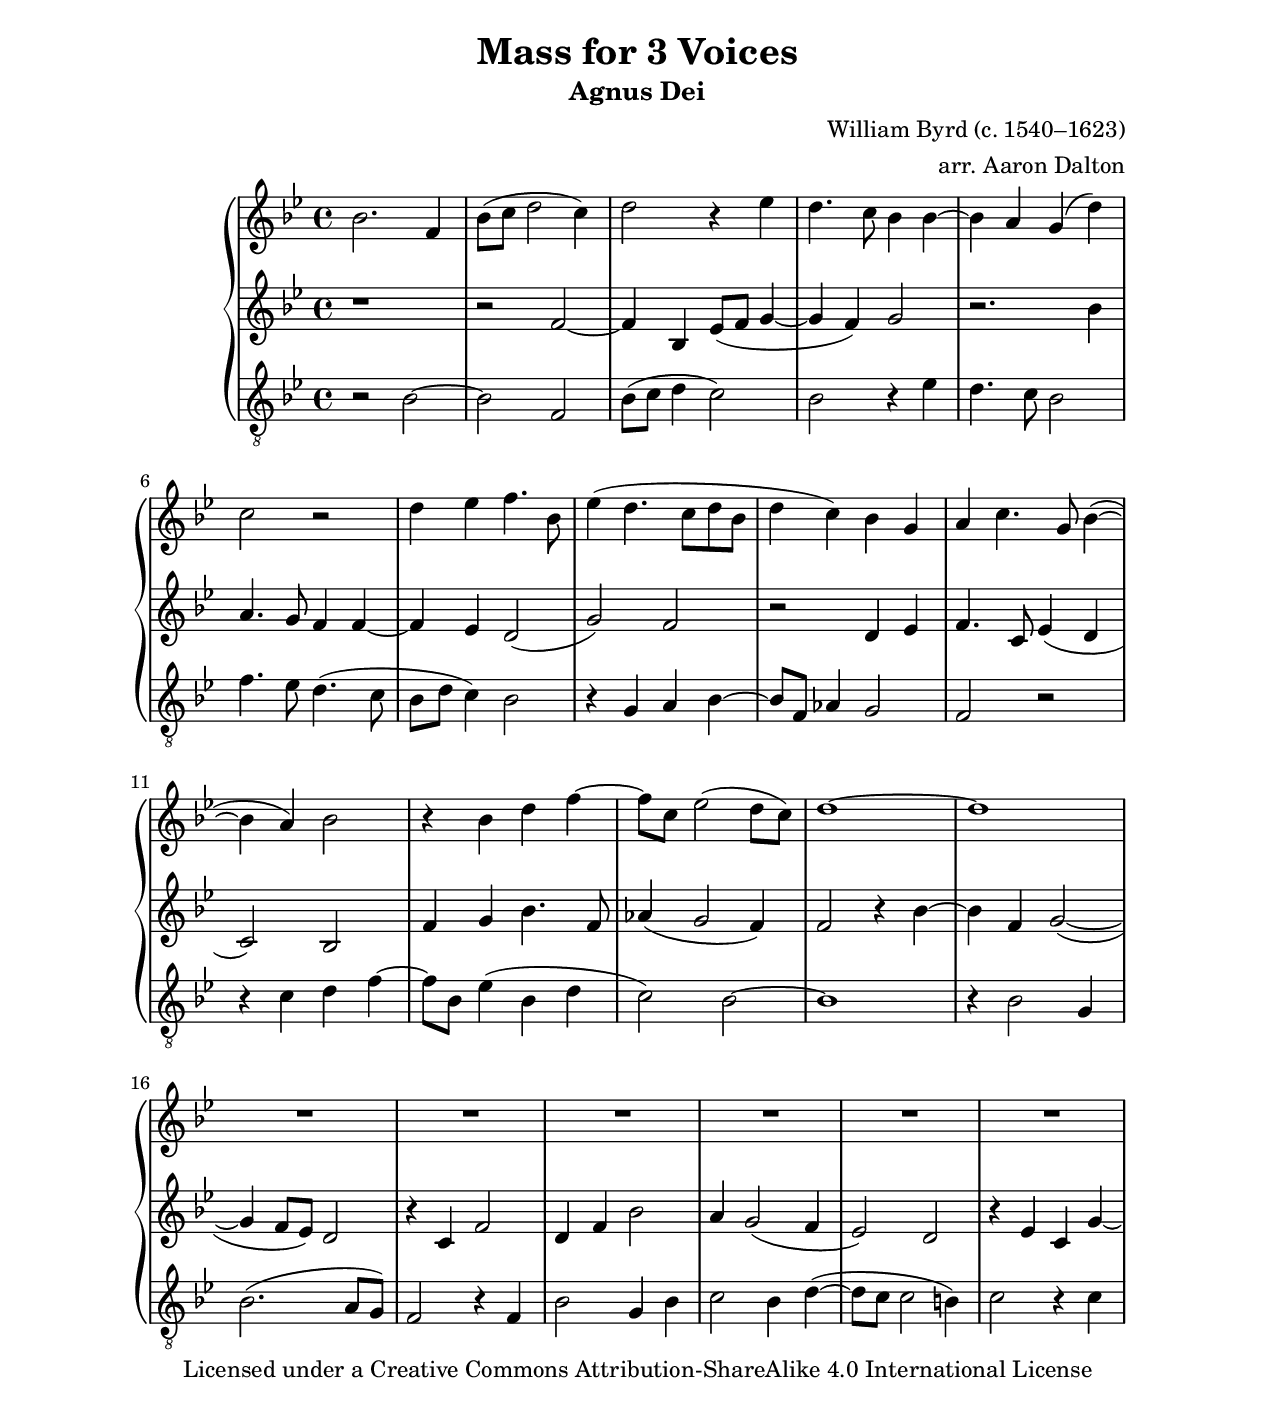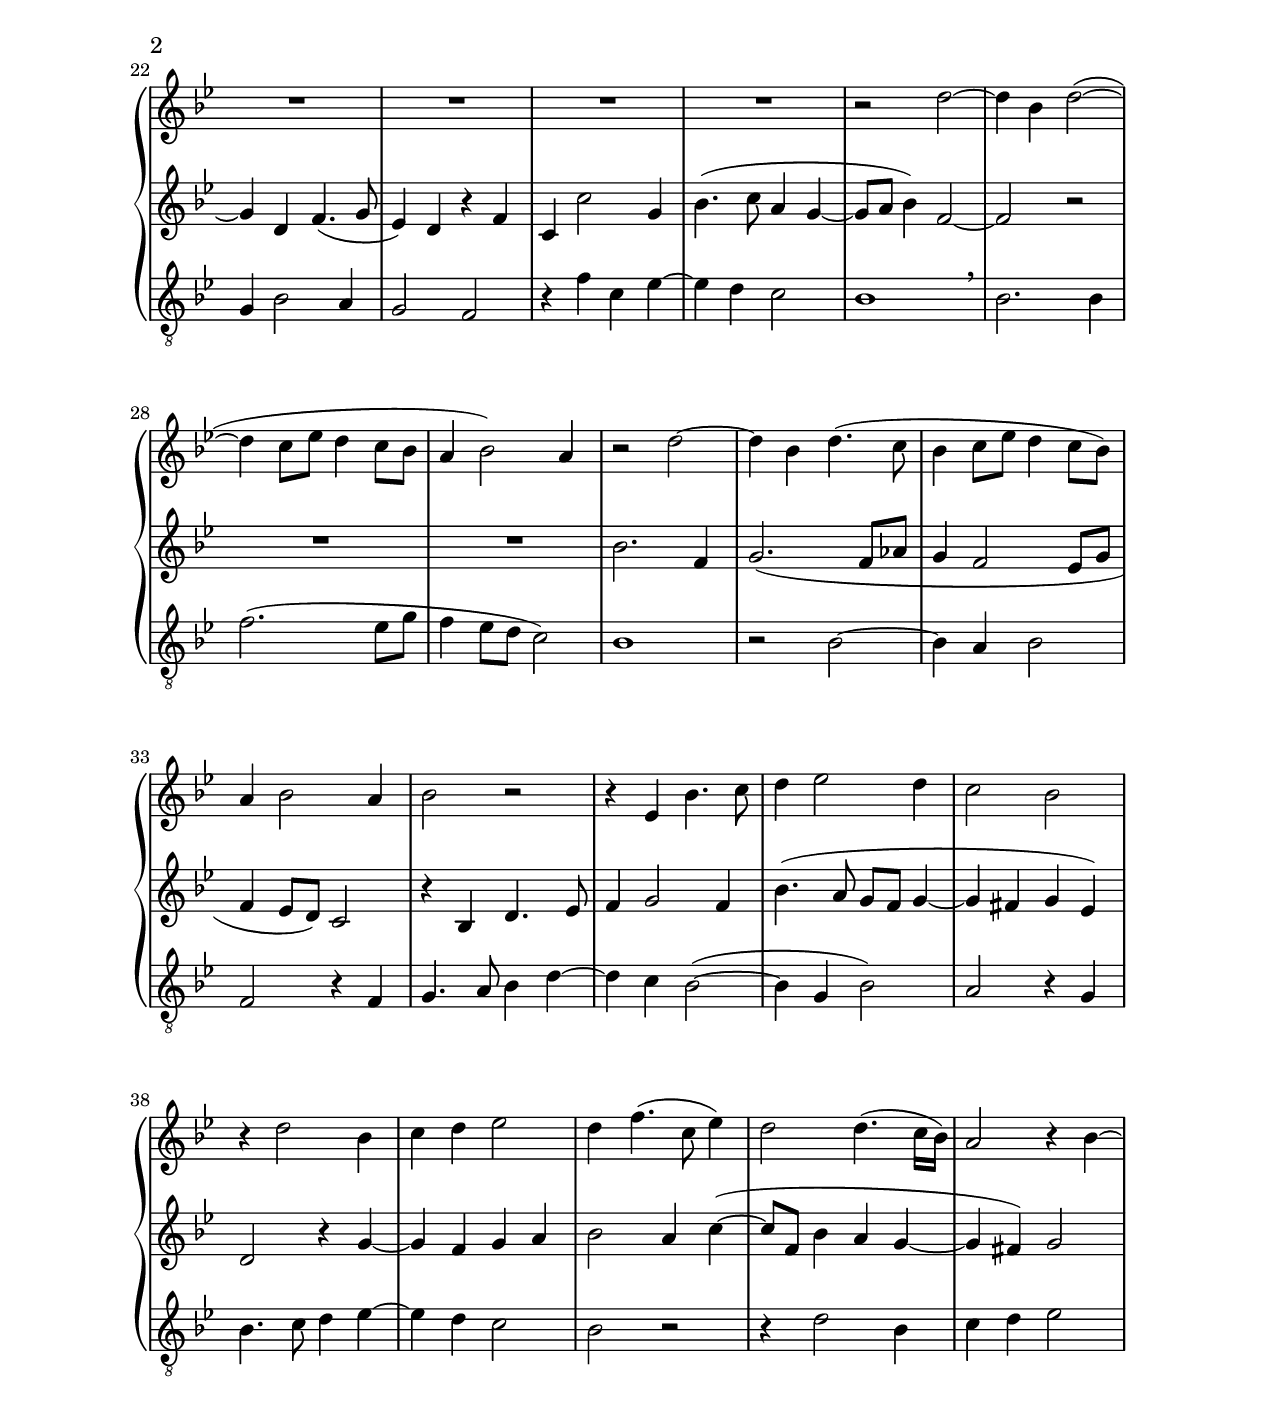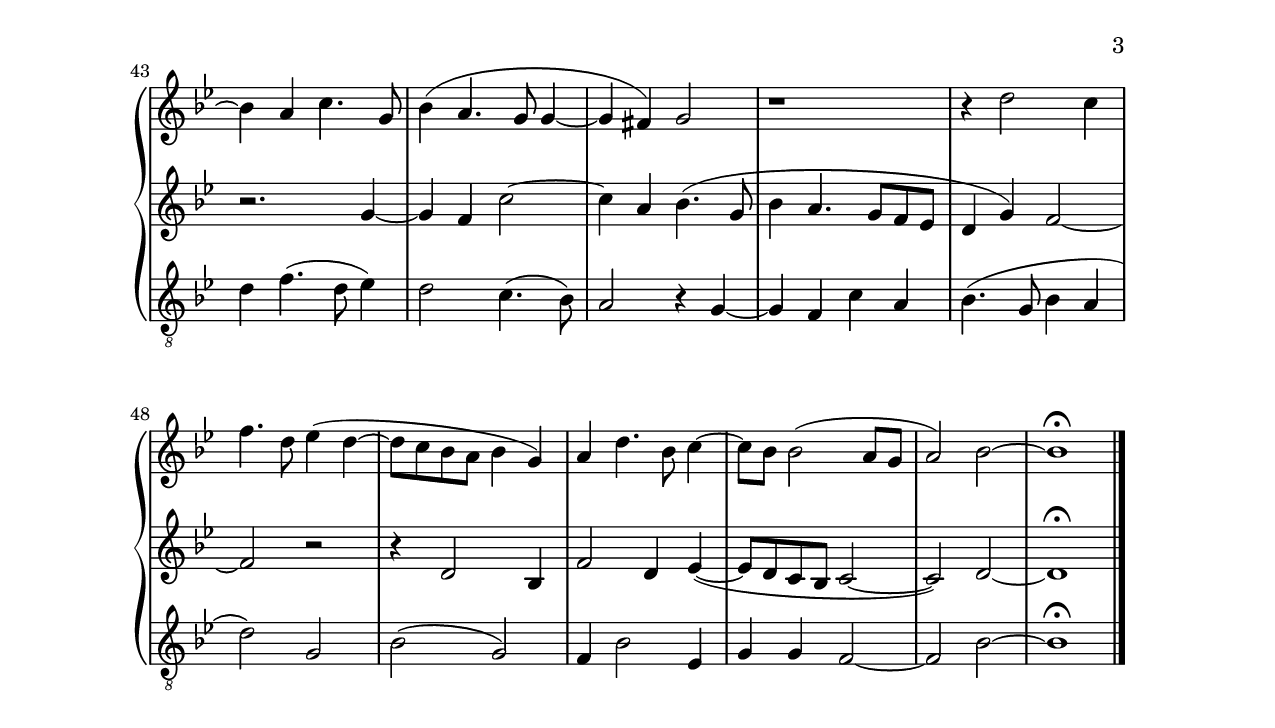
\version "2.18.2"

oneNotes = \transpose c f \relative c' {
    \time 4/4
    \key f \major
    f2. c4 | f8( g a2 g4) | a2 r4 bes | a4. g8 f4 f~ | f e d( a') | g2 r | a4 bes c4. f,8 | bes4( a4. g8 a f | a4 g) 
    f d | e g4. d8 f4~( | f e) f2 | r4 f a c4~ | c8 g bes2( a8 g) |
    a1~ | a1 | R1*10 | r2 a2~ | a4 f4 a2~( | a4 g8 bes  
    a4 g8 f | e4 f2) e4 | r2 a2~ | a4 f4 a4.( g8 | f4 g8 bes 
    a4 g8 f) | e4 f2 e4 | f2 r2 | r4 bes,4 f'4. g8 | a4 bes2 a4 |
    g2 f | r4 a2 f4 | g a bes2 | a4 c4.( g8 bes4) |
    a2 a4.( g16 f) | e2 r4 f4~ | f e g4. d8 | f4( e4. d8 d4~ | 
    d4 cis) d2 | r1 | r4 a'2 g4 | c4. a8 bes4( a4~ | 
    a8 g8 f e f4 d) | e a4. f8 g4~ | g8 f8 f2( e8 d | e2) f2~ | f1\fermata \bar "|."
}

twoNotes = \transpose c f \relative c' {
    \time 4/4
    \key f \major
    \clef "treble"
    r1 | r2 c2~ | c4 f, bes8( c d4~ | d c) d2 |
    r2. f4 | e4. d8 c4 c~ | c bes a2( | d) c | r2
    a4 bes | c4. g8 bes4( a | g2) f | c'4 d f4. c8 | ees4( d2 c4) |
    c2 r4 f4~ | f c d2~( | d4 c8 bes) a2 | r4 g c2 | a4 c f2 |
    e4 d2( c4 | bes2) a | r4 bes g d'~ | d a c4.( d8 | bes4) a r4 c4 |
    g4 g'2 d4 | f4.( g8 e4 d~ | d8 e f4) c2~ | c2 r2 | R1*2 |
    f2. c4 | d2.( c8 ees | d4 c2 bes8 d | c4 bes8 a) g2 |
    r4 f a4. bes8 | c4 d2 c4 | f4.( e8 d c d4~ |
    d cis d bes) | a2 r4 d4~ | d c d e | f2 e4 g~( |
    g8 c, f4 e d~ | d cis) d2 | r2. d4~ | d c g'2~ |
    g4 e f4.( d8 | f4 e4. d8 c bes | a4 d) c2~ | c2 r2 |
    r4 a2 f4 | c'2 a4 bes~( | bes8 a g f g2~ | g2) a2~ | a1\fermata \bar "|."
}

threeNotes = \transpose c f \relative c {
    \time 4/4
    \key f \major
    \clef "treble_8"
    r2 f2~ | f c | f8( g a4 g2) | f2 r4 bes |
    a4. g8 f2 | c'4. bes8 a4.( g8 | f8 a g4) f2 | r4 d e f~ | f8 c ees4
    d2 | c2 r2 | r4 g' a c~ | c8 f, bes4( f a | g2) f2~ |
    f1 | r4 f2 d4 | f2.( e8 d) | c2 r4 c | f2 d4 f |
    g2 f4 a4~( | a8 g g2 fis4) | g2 r4 g | d f2 e4 | d2 c |
    r4 c' g bes~ | bes a g2 | f1 \breathe | f2. f4 | c'2.(
    bes8 d | c4 bes8 a g2) | f1 | r2 f2~ | f4 e 
    f2 | c r4 c | d4. e8 f4 a~ | a g f2~( | f4 d f2) |
    e2 r4 d | f4. g8 a4 bes~ | bes a g2 | f2 r |
    r4 a2 f4 | g a bes2 | a4 c4.( a8 bes4) | a2 g4.( f8) |
    e2 r4 d~ | d c g' e | f4.( d8 f4 e | a2) d, |
    f2( d) | c4 f2 bes,4 | d4 d c2~ | c2 f2~ | f1\fermata \bar "|."
}


\paper {
  #(set-paper-size "letter")
  top-margin = 1\in
  bottom-margin = 1\in
  left-margin = 1\in
  right-margin = 1\in
}

\header {
    title = "Mass for 3 Voices"
    subtitle = "Agnus Dei"
    composer = "William Byrd (c. 1540–1623)"
    arranger = "arr. Aaron Dalton"
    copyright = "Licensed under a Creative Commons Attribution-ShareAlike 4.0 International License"
}

\score {
    \new GrandStaff <<
        \new Staff \oneNotes
        \new Staff \twoNotes
        \new Staff \threeNotes
    >>

    \layout {

    }

    \midi {
        \tempo 2 = 60
    }
}